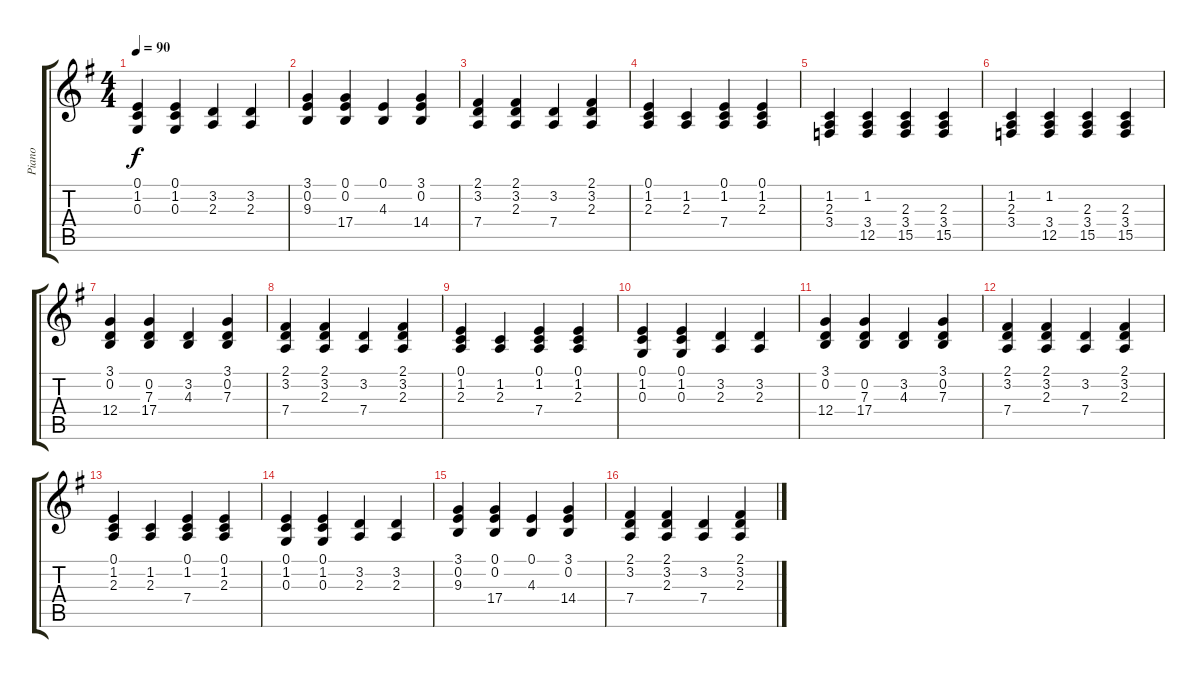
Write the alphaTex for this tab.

\track ("Piano" "Piano") {instrument brightacousticpiano}
\staff {score tabs}
\tuning (E4 B3 G3 D3 A2 E2) {hide}
\ts (4 4)
\tempo 90
\clef g2
\ks g
(0.1 1.2 0.3).4{dy f} (0.1 1.2 0.3).4 (3.2 2.3).4 (3.2 2.3).4 |
(3.1 0.2 9.3).4 (0.1 0.2 17.4).4 (0.1 4.3).4 (3.1 0.2 14.4).4 |
(2.1 3.2 7.4).4 (2.1 3.2 2.3).4 (3.2 7.4).4 (2.1 3.2 2.3).4 |
(0.1 1.2 2.3).4 (1.2 2.3).4 (0.1 1.2 7.4).4 (0.1 1.2 2.3).4 |
(1.2 2.3 3.4).4 (1.2 3.4 12.5).4 (2.3 3.4 15.5).4 (2.3 3.4 15.5).4 |
(1.2 2.3 3.4).4{volume 8} (1.2 3.4 12.5).4 (2.3 3.4 15.5).4 (2.3 3.4 15.5).4 |
(3.1 0.2 12.4).4 (0.2 7.3 17.4).4 (3.2 4.3).4 (3.1 0.2 7.3).4 |
(2.1 3.2 7.4).4 (2.1 3.2 2.3).4 (3.2 7.4).4 (2.1 3.2 2.3).4 |
(0.1 1.2 2.3).4 (1.2 2.3).4 (0.1 1.2 7.4).4 (0.1 1.2 2.3).4 |
(0.1 1.2 0.3).4 (0.1 1.2 0.3).4 (3.2 2.3).4 (3.2 2.3).4 |
(3.1 0.2 12.4).4 (0.2 7.3 17.4).4 (3.2 4.3).4 (3.1 0.2 7.3).4 |
(2.1 3.2 7.4).4 (2.1 3.2 2.3).4 (3.2 7.4).4 (2.1 3.2 2.3).4 |
(0.1 1.2 2.3).4 (1.2 2.3).4 (0.1 1.2 7.4).4 (0.1 1.2 2.3).4 |
(0.1 1.2 0.3).4 (0.1 1.2 0.3).4 (3.2 2.3).4 (3.2 2.3).4 |
(3.1 0.2 9.3).4{volume 10} (0.1 0.2 17.4).4 (0.1 4.3).4 (3.1 0.2 14.4).4 |
(2.1 3.2 7.4).4 (2.1 3.2 2.3).4 (3.2 7.4).4 (2.1 3.2 2.3).4
